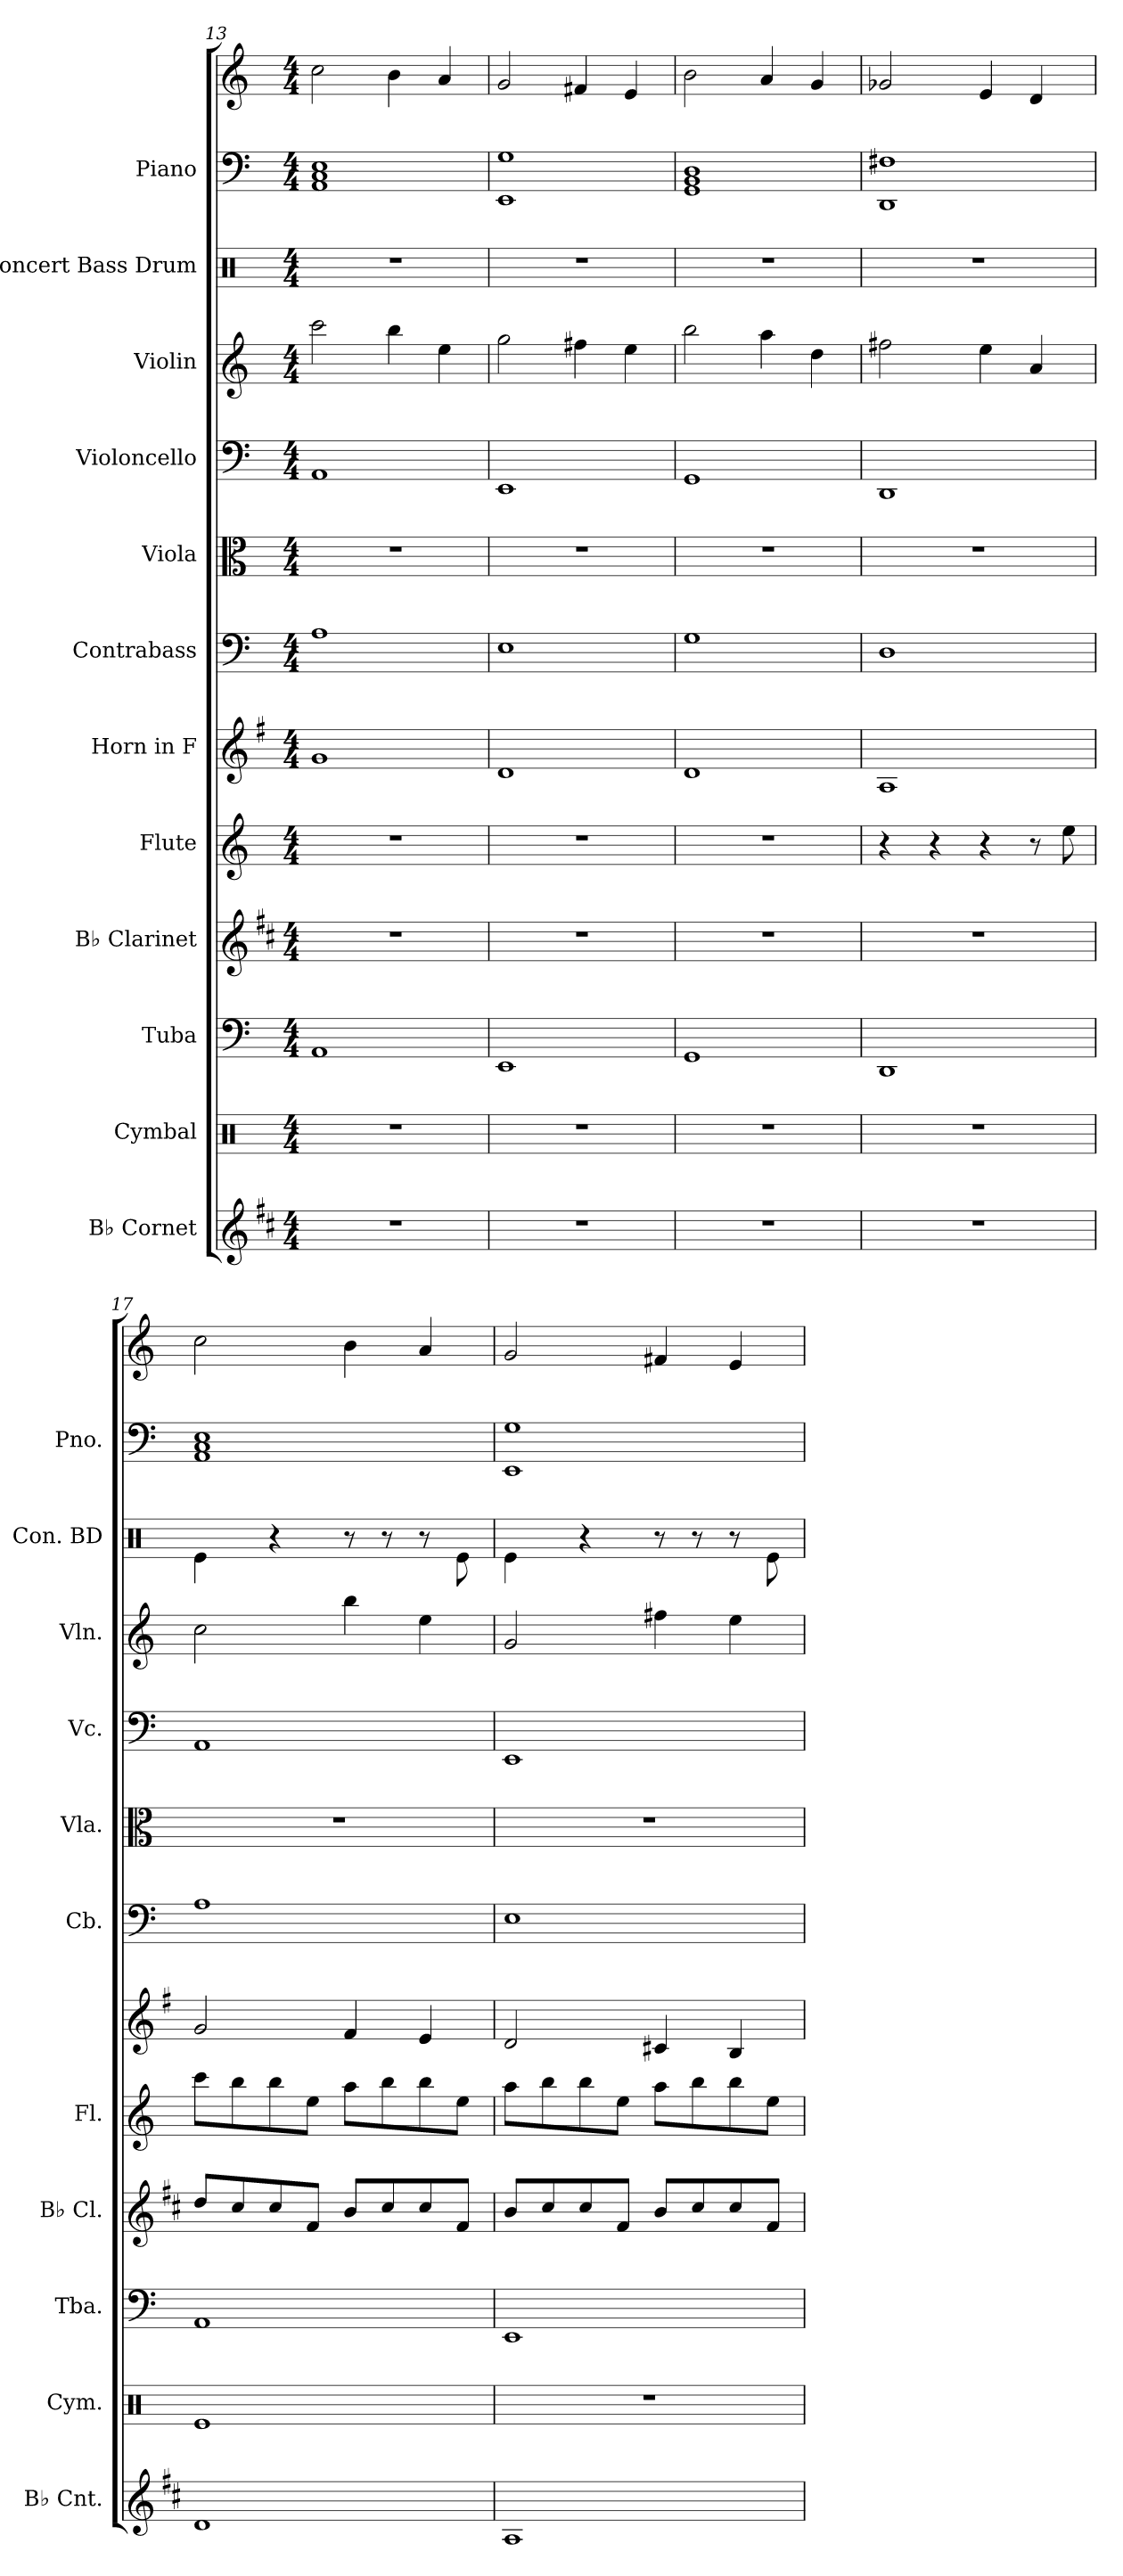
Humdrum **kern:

**kern	**kern	**kern	**kern	**kern	**kern	**kern	**kern	**kern	**kern	**kern	**kern	**kern
*part12	*part11	*part10	*part9	*part8	*part7	*part6	*part5	*part4	*part3	*part2	*part1	*part1
*staff13	*staff12	*staff11	*staff10	*staff9	*staff8	*staff7	*staff6	*staff5	*staff4	*staff3	*staff2	*staff1
*I"B♭ Cornet	*I"Cymbal	*I"Tuba	*I"B♭ Clarinet	*I"Flute	*I"Horn in F	*I"Contrabass	*I"Viola	*I"Violoncello	*I"Violin	*I"Concert Bass Drum	*I"Piano	*
*I'B♭ Cnt.	*I'Cym.	*I'Tba.	*I'B♭ Cl.	*I'Fl.	*	*I'Cb.	*I'Vla.	*I'Vc.	*I'Vln.	*I'Con. BD	*I'Pno.	*
*clefG2	*clefX	*clefF4	*clefG2	*clefG2	*clefG2	*clefF4	*clefC3	*clefF4	*clefG2	*clefX	*clefF4	*clefG2
*ITrd1c2	*	*	*ITrd1c2	*	*ITrd4c7	*ITrd7c12	*	*	*	*	*	*
*k[]	*k[]	*k[]	*k[]	*k[]	*k[]	*k[]	*k[]	*k[]	*k[]	*k[]	*k[]	*k[]
*M4/4	*M4/4	*M4/4	*M4/4	*M4/4	*M4/4	*M4/4	*M4/4	*M4/4	*M4/4	*M4/4	*M4/4	*M4/4
=13	=13	=13	=13	=13	=13	=13	=13	=13	=13	=13	=13	=13
1r	1r	1AA	1r	1r	1c	1AA	1r	1AA	2ccc\	1r	1AA 1C 1E	2cc\
.	.	.	.	.	.	.	.	.	4bb\	.	.	4b\
.	.	.	.	.	.	.	.	.	4ee\	.	.	4a/
=14	=14	=14	=14	=14	=14	=14	=14	=14	=14	=14	=14	=14
1r	1r	1EE	1r	1r	1G	1EE	1r	1EE	2gg\	1r	1EE 1G	2g/
.	.	.	.	.	.	.	.	.	4ff#X\	.	.	4f#X/
.	.	.	.	.	.	.	.	.	4ee\	.	.	4e/
=15	=15	=15	=15	=15	=15	=15	=15	=15	=15	=15	=15	=15
1r	1r	1GG	1r	1r	1G	1GG	1r	1GG	2bb\	1r	1GG 1BB 1D	2b\
.	.	.	.	.	.	.	.	.	4aa\	.	.	4a/
.	.	.	.	.	.	.	.	.	4dd\	.	.	4g/
=16	=16	=16	=16	=16	=16	=16	=16	=16	=16	=16	=16	=16
1r	1r	1DD	1r	4r	1D	1DD	1r	1DD	2ff#X\	1r	1DD 1F#X	2g-X/
.	.	.	.	4r	.	.	.	.	.	.	.	.
.	.	.	.	4r	.	.	.	.	4ee\	.	.	4e/
.	.	.	.	8r	.	.	.	.	4a/	.	.	4d/
.	.	.	.	8ee\	.	.	.	.	.	.	.	.
=17	=17	=17	=17	=17	=17	=17	=17	=17	=17	=17	=17	=17
1c	1Re	1AA	8cc/L	8ccc\L	2c/	1AA	1r	1AA	2cc\	4Re\	1AA 1C 1E	2cc\
.	.	.	8b/	8bb\	.	.	.	.	.	.	.	.
.	.	.	8b/	8bb\	.	.	.	.	.	4r	.	.
.	.	.	8e/J	8ee\J	.	.	.	.	.	.	.	.
.	.	.	8a/L	8aa\L	4B/	.	.	.	4bb\	8r	.	4b\
.	.	.	8b/	8bb\	.	.	.	.	.	8r	.	.
.	.	.	8b/	8bb\	4A/	.	.	.	4ee\	8r	.	4a/
.	.	.	8e/J	8ee\J	.	.	.	.	.	8Re\	.	.
!!LO:PB:g=z
=18	=18	=18	=18	=18	=18	=18	=18	=18	=18	=18	=18	=18
1G	1r	1EE	8a/L	8aa\L	2G/	1EE	1r	1EE	2g/	4Re\	1EE 1G	2g/
.	.	.	8b/	8bb\	.	.	.	.	.	.	.	.
.	.	.	8b/	8bb\	.	.	.	.	.	4r	.	.
.	.	.	8e/J	8ee\J	.	.	.	.	.	.	.	.
.	.	.	8a/L	8aa\L	4F#X/	.	.	.	4ff#X\	8r	.	4f#X/
.	.	.	8b/	8bb\	.	.	.	.	.	8r	.	.
.	.	.	8b/	8bb\	4E/	.	.	.	4ee\	8r	.	4e/
.	.	.	8e/J	8ee\J	.	.	.	.	.	8Re\	.	.
=	=	=	=	=	=	=	=	=	=	=	=	=
*-	*-	*-	*-	*-	*-	*-	*-	*-	*-	*-	*-	*-
